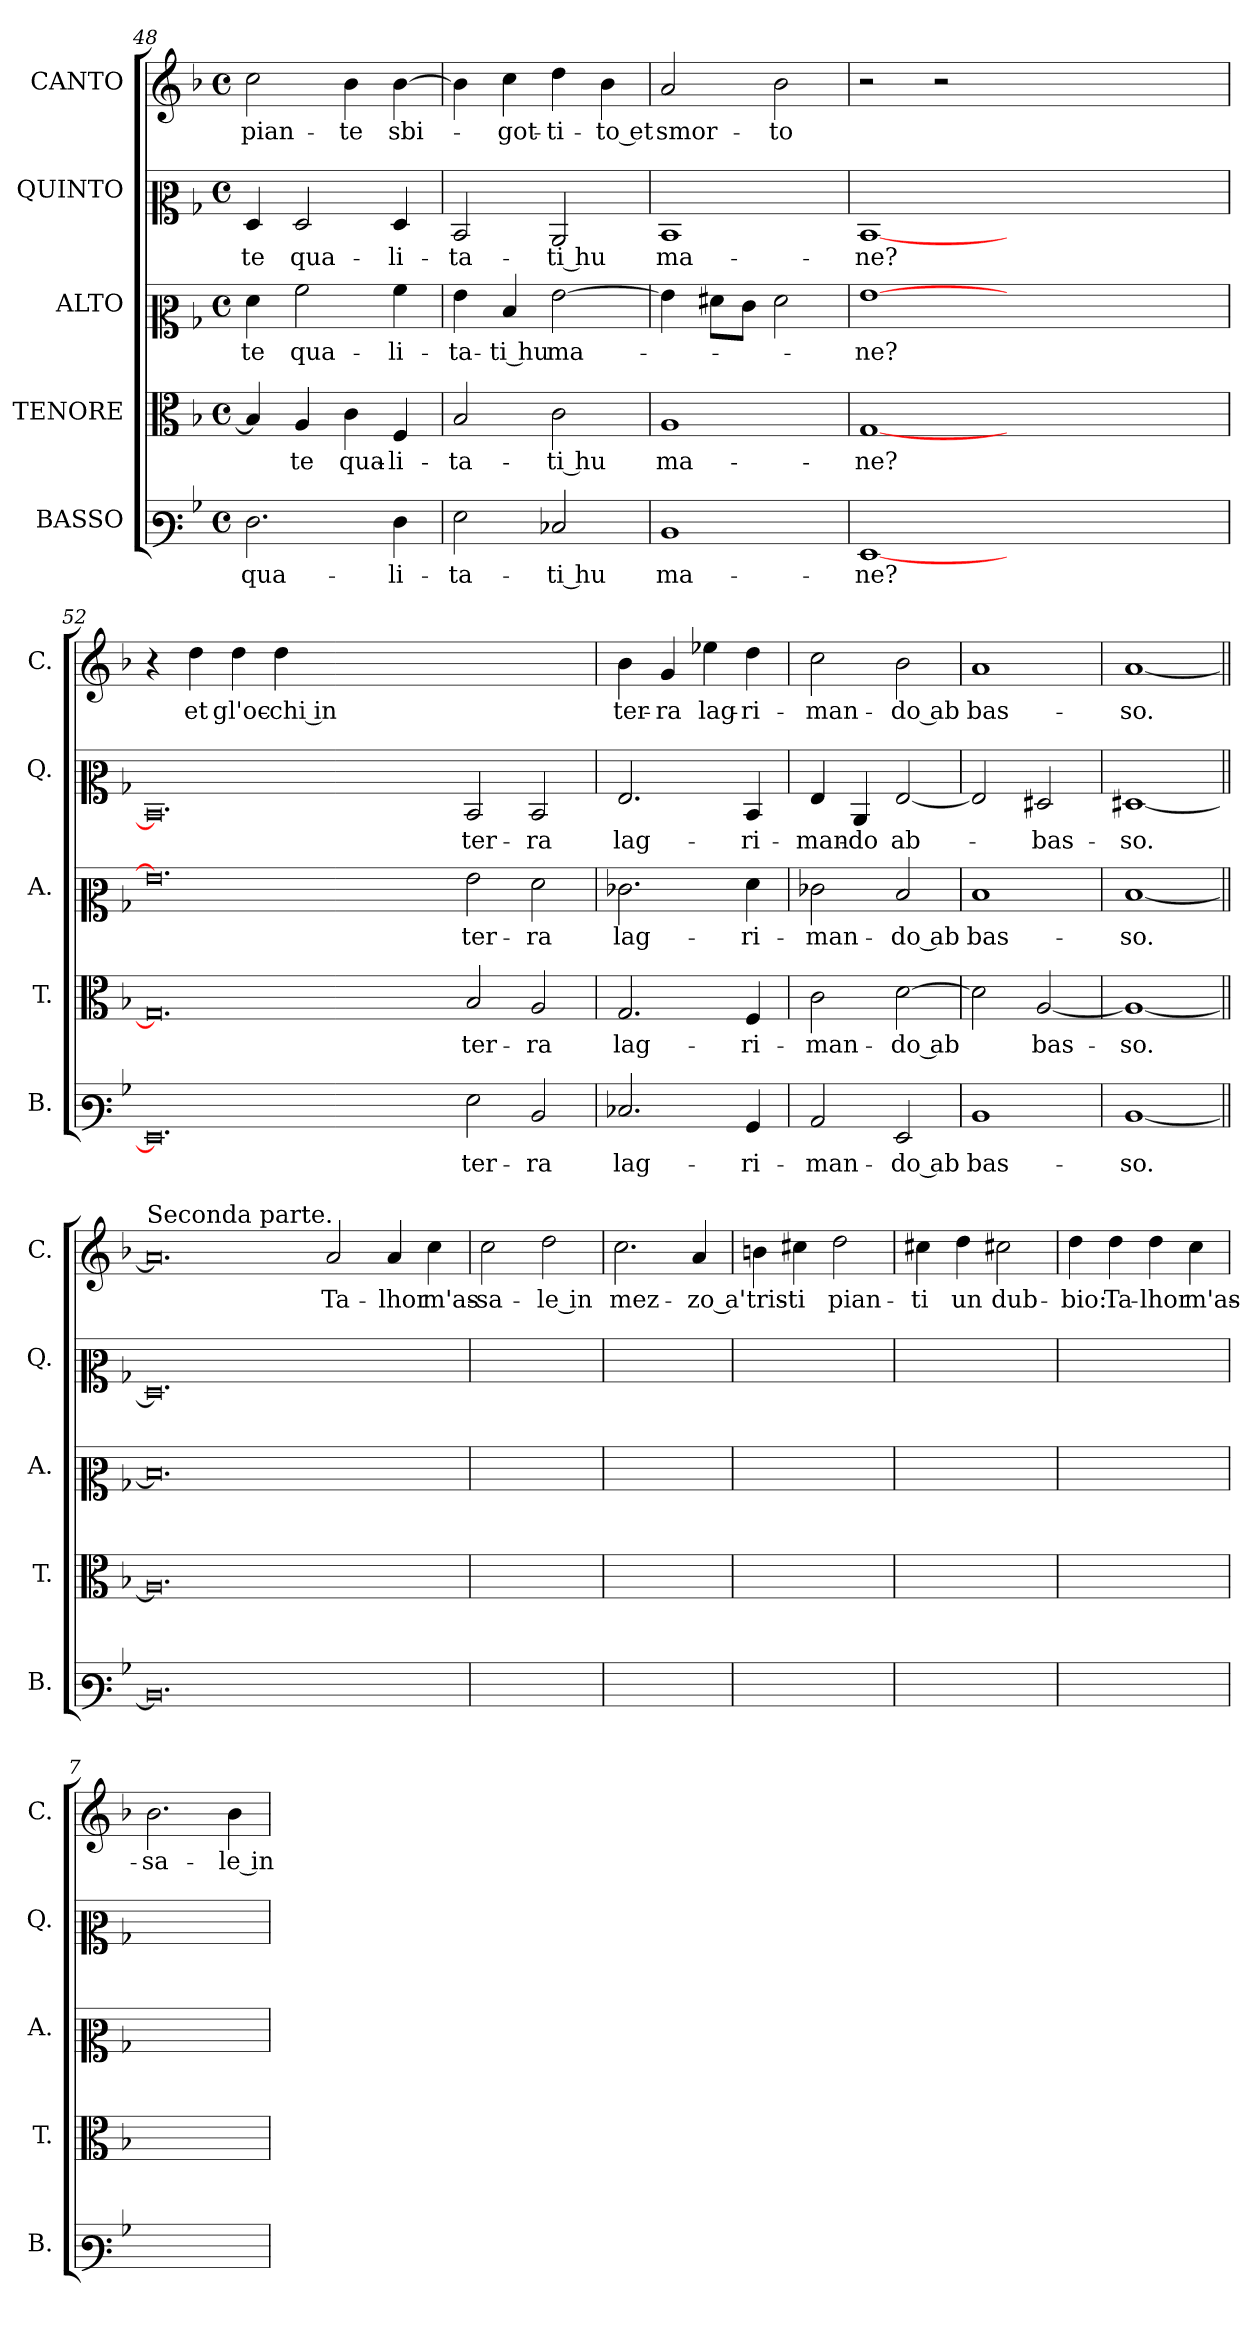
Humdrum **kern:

**kern	**text	**kern	**text	**kern	**text	**kern	**text	**kern	**text
*part5	*part5	*part4	*part4	*part3	*part3	*part2	*part2	*part1	*part1
*staff5	*staff5	*staff4	*staff4	*staff3	*staff3	*staff2	*staff2	*staff1	*staff1
*I"BASSO	*	*I"TENORE	*	*I"ALTO	*	*I"QUINTO	*	*I"CANTO	*
*I'B.	*	*I'T.	*	*I'A.	*	*I'Q.	*	*I'C.	*
*clefF3	*	*clefC3	*	*clefC2	*	*clefC2	*	*clefG2	*
*k[b-]	*	*k[b-]	*	*k[b-]	*	*k[b-]	*	*k[b-]	*
*F:	*	*F:	*	*F:	*	*F:	*	*F:	*
*M4/4	*	*M4/4	*	*M4/4	*	*M4/4	*	*M4/4	*
*met(c)	*	*met(c)	*	*met(c)	*	*met(c)	*	*met(c)	*
=48	=48	=48	=48	=48	=48	=48	=48	=48	=48
2.F	qua-	4B-]	.	4f	-te	4F	-te	2cc	pian-
.	.	4A	-te	2a	qua-	2F	qua-	.	.
.	.	4c	qua-	.	.	.	.	4b-	-te
4F	-li-	4F	-li-	4a	-li-	4F	-li-	[4b-	sbi-
=49	=49	=49	=49	=49	=49	=49	=49	=49	=49
2G	-ta-	2B-	-ta-	4g	-ta-	2D	-ta-	4b-]	.
.	.	.	.	4d	-ti hu	.	.	4cc	-got-
2E-	-ti hu	2c	-ti hu	[2g	-ma-	2C	-ti hu	4dd	-ti-
.	.	.	.	.	.	.	.	4b-	-to et
!!LO:PB:g=z
=50	=50	=50	=50	=50	=50	=50	=50	=50	=50
1D	-ma-	1A	-ma-	4g]	.	1D	-ma-	2a	smor-
.	.	.	.	8f#L	.	.	.	.	.
.	.	.	.	8eJ	.	.	.	.	.
.	.	.	.	2f#	.	.	.	2b-	-to
=51	=51	=51	=51	=51	=51	=51	=51	=51	=51
[1GG	-ne?	[1G	-ne?	[1g	-ne?	[1D	-ne?	2r	.
.	.	.	.	.	.	.	.	2r	.
0.ryy	.	0.ryy	.	0.ryy	.	0.ryy	.	0.ryy	.
=52	=52	=52	=52	=52	=52	=52	=52	=52	=52
0.GG]	.	0.G]	.	0.g]	.	0.D]	.	4r	.
.	.	.	.	.	.	.	.	4dd	et
.	.	.	.	.	.	.	.	4dd	gl'oc-
.	.	.	.	.	.	.	.	4dd	-chi in
.	.	.	.	.	.	.	.	0.ryy	.
2G	ter-	2B-	ter-	2g	ter-	2D	ter-	.	.
2D	-ra	2A	-ra	2f	-ra	2D	-ra	.	.
=53	=53	=53	=53	=53	=53	=53	=53	=53	=53
2.E-	lag-	2.G	lag-	2.e-	lag-	2.G	lag-	4b-	ter-
.	.	.	.	.	.	.	.	4g	-ra
.	.	.	.	.	.	.	.	4ee-	lag-
4BB-	-ri-	4F	-ri-	4f	-ri-	4D	-ri-	4dd	-ri-
=54	=54	=54	=54	=54	=54	=54	=54	=54	=54
2C	-man-	2c	-man-	2e-	-man-	4G	-man-	2cc	-man-
.	.	.	.	.	.	4C	-do	.	.
2GG	-do ab	[2d	-do ab	2d	-do ab	[2G	ab-	2b-	-do ab
=55	=55	=55	=55	=55	=55	=55	=55	=55	=55
1D	-bas-	2d]	.	1d	-bas-	2G]	.	1a	-bas-
.	.	[2A	-bas-	.	.	2F#	-bas-	.	.
=56	=56	=56	=56	=56	=56	=56	=56	=56	=56
[1D	-so.	1A_	-so.	[1d	-so.	[1F#	-so.	[1a	-so.
!!LO:LB:g=z
=1||	=1||	=1||	=1||	=1||	=1||	=1||	=1||	=1||	=1||
!	!	!	!	!	!	!	!	!LO:TX:a:t=Seconda parte.	!
0.D]	.	0.A]	.	0.d]	.	0.F#]	.	0.a]	.
1ryy	.	1ryy	.	1ryy	.	1ryy	.	2a	Ta-
.	.	.	.	.	.	.	.	4a	-lhor
.	.	.	.	.	.	.	.	4cc	m'as-
=2	=2	=2	=2	=2	=2	=2	=2	=2	=2
1ryy	.	1ryy	.	1ryy	.	1ryy	.	2cc	-sa-
.	.	.	.	.	.	.	.	2dd	-le in
=3	=3	=3	=3	=3	=3	=3	=3	=3	=3
1ryy	.	1ryy	.	1ryy	.	1ryy	.	2.cc	mez-
.	.	.	.	.	.	.	.	4a	-zo a'
=4	=4	=4	=4	=4	=4	=4	=4	=4	=4
1ryy	.	1ryy	.	1ryy	.	1ryy	.	4b	tris-
.	.	.	.	.	.	.	.	4cc#	-ti
.	.	.	.	.	.	.	.	2dd	pian-
=5	=5	=5	=5	=5	=5	=5	=5	=5	=5
1ryy	.	1ryy	.	1ryy	.	1ryy	.	4cc#	-ti
.	.	.	.	.	.	.	.	4dd	un
.	.	.	.	.	.	.	.	2cc#X	dub-
=6	=6	=6	=6	=6	=6	=6	=6	=6	=6
1ryy	.	1ryy	.	1ryy	.	1ryy	.	4dd	-bio:
.	.	.	.	.	.	.	.	4dd	Ta-
.	.	.	.	.	.	.	.	4dd	-lhor
.	.	.	.	.	.	.	.	4cc	m'as-
=7	=7	=7	=7	=7	=7	=7	=7	=7	=7
1ryy	.	1ryy	.	1ryy	.	1ryy	.	2.b-	-sa-
.	.	.	.	.	.	.	.	4b-	-le in
=	=	=	=	=	=	=	=	=	=
*-	*-	*-	*-	*-	*-	*-	*-	*-	*-
